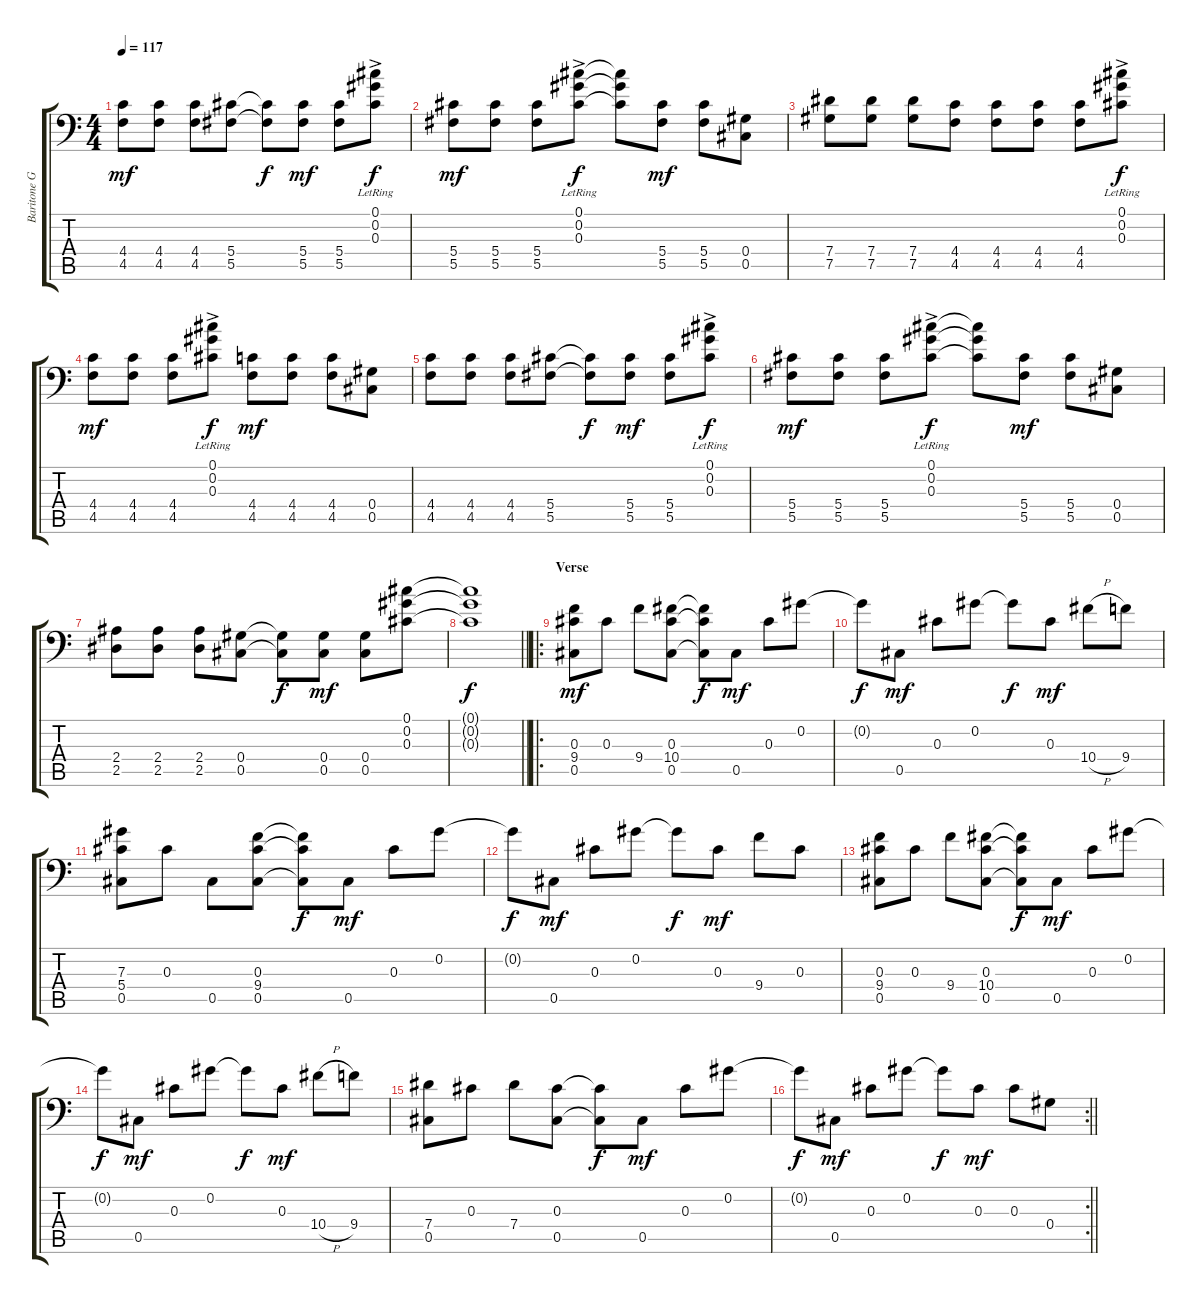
\track ("Baritone Gtr. 2" "Baritone G") {instrument electricguitarclean}
\staff {score tabs}
\tuning (Db4 Ab3 Db3 Ab2 Db2 Ab1) {hide}
\ts (4 4)
\tempo 117
\clef f4
\ks c
(4.4 4.5).8{dy mf} (4.4 4.5).8 (4.4 4.5).8 (5.4 5.5).8 (5.4{t} 5.5{t}).8{dy f} (5.4 5.5).8{dy mf} (5.4 5.5).8 (0.1{ac lr} 0.2{ac lr} 0.3{ac lr}).8{dy f} |
(5.4 5.5).8{dy mf} (5.4 5.5).8 (5.4 5.5).8 (0.1{ac lr} 0.2{ac lr} 0.3{ac lr}).8{dy f} (0.1{t} 0.2{t} 0.3{t}).8 (5.4 5.5).8{dy mf} (5.4 5.5).8 (0.4 0.5).8 |
(7.4 7.5).8 (7.4 7.5).8 (7.4 7.5).8 (4.4 4.5).8 (4.4 4.5).8 (4.4 4.5).8 (4.4 4.5).8 (0.1{ac lr} 0.2{ac lr} 0.3{ac lr}).8{dy f} |
(4.4 4.5).8{dy mf} (4.4 4.5).8 (4.4 4.5).8 (0.1{ac lr} 0.2{ac lr} 0.3{ac lr}).8{dy f} (4.4 4.5).8{dy mf} (4.4 4.5).8 (4.4 4.5).8 (0.4 0.5).8 |
(4.4 4.5).8 (4.4 4.5).8 (4.4 4.5).8 (5.4 5.5).8 (5.4{t} 5.5{t}).8{dy f} (5.4 5.5).8{dy mf} (5.4 5.5).8 (0.1{ac lr} 0.2{ac lr} 0.3{ac lr}).8{dy f} |
(5.4 5.5).8{dy mf} (5.4 5.5).8 (5.4 5.5).8 (0.1{ac lr} 0.2{ac lr} 0.3{ac lr}).8{dy f} (0.1{t} 0.2{t} 0.3{t}).8 (5.4 5.5).8{dy mf} (5.4 5.5).8 (0.4 0.5).8 |
(2.4 2.5).8 (2.4 2.5).8 (2.4 2.5).8 (0.4 0.5).8 (0.4{t} 0.5{t}).8{dy f} (0.4 0.5).8{dy mf} (0.4 0.5).8 (0.1 0.2 0.3).8 |
\barLineRight lightlight
(0.1{t} 0.2{t} 0.3{t}).1{dy f} |
\ro
\section ("" "Verse")
(0.3 9.4 0.5).8{dy mf} 0.3.8 9.4.8 (0.3 10.4 0.5).8 (0.3{t} 10.4{t} 0.5{t}).8{dy f} 0.5.8{dy mf} 0.3.8 0.2.8 |
0.2{t}.8{dy f} 0.5.8{dy mf} 0.3.8 0.2.8 0.2{t}.8{dy f} 0.3.8{dy mf} 10.4{h}.8 9.4.8 |
(7.3 5.4 0.5).8 0.3.8 0.5.8 (0.3 9.4 0.5).8 (0.3{t} 9.4{t} 0.5{t}).8{dy f} 0.5.8{dy mf} 0.3.8 0.2.8 |
0.2{t}.8{dy f} 0.5.8{dy mf} 0.3.8 0.2.8 0.2{t}.8{dy f} 0.3.8{dy mf} 9.4.8 0.3.8 |
(0.3 9.4 0.5).8 0.3.8 9.4.8 (0.3 10.4 0.5).8 (0.3{t} 10.4{t} 0.5{t}).8{dy f} 0.5.8{dy mf} 0.3.8 0.2.8 |
0.2{t}.8{dy f} 0.5.8{dy mf} 0.3.8 0.2.8 0.2{t}.8{dy f} 0.3.8{dy mf} 10.4{h}.8 9.4.8 |
(7.4 0.5).8 0.3.8 7.4.8 (0.3 0.5).8 (0.3{t} 0.5{t}).8{dy f} 0.5.8{dy mf} 0.3.8 0.2.8 |
\rc 2
\barLineRight lightlight
0.2{t}.8{dy f} 0.5.8{dy mf} 0.3.8 0.2.8 0.2{t}.8{dy f} 0.3.8{dy mf} 0.3.8 0.4.8
